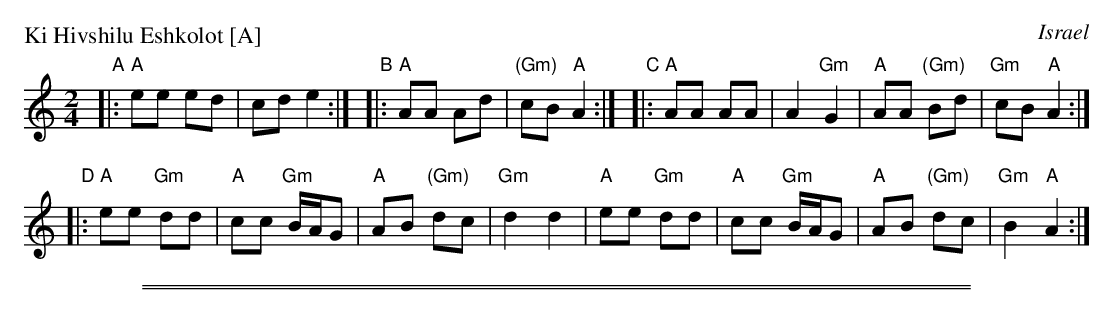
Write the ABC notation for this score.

X:1
P: Ki Hivshilu Eshkolot [A]
O: Israel
M: 2/4
L: 1/8
K: _B^c	% A freygish
"A"|: "A"ee ed | cd e2 :|\
"B"|: "A"AA Ad | "(Gm)"cB "A"A2 :|\
"C"|: "A"AA AA | A2 "Gm"G2 | "A"AA "(Gm)"Bd | "Gm"cB "A"A2 :|
"D"|: "A"ee "Gm"dd | "A"cc "Gm"B/A/G | "A"AB "(Gm)"dc | "Gm"d2 d2 \
   |  "A"ee "Gm"dd | "A"cc "Gm"B/A/G | "A"AB "(Gm)"dc | "Gm"B2 "A"A2 :|
